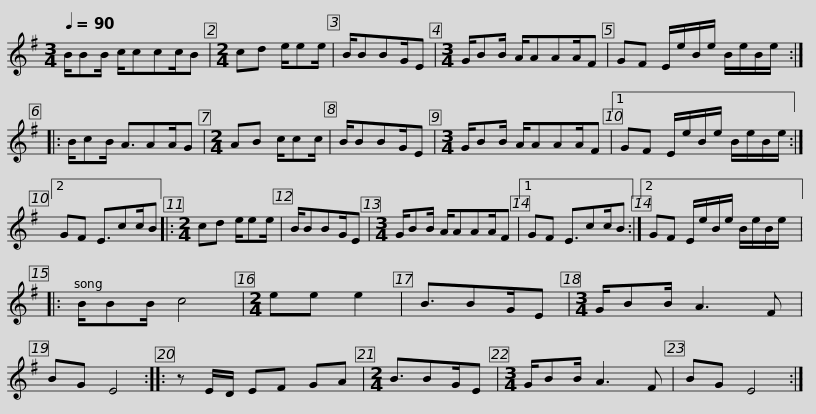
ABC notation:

X:1
L:1/8
Q:1/4=90
M:3/4
I:linebreak $
K:Emin
V:1 treble
V:1
 B/BB/ c/ccc/B |[M:2/4] cd e/ee/ | B/BBG/E |[M:3/4] G/BB/ A/AAA/F | GF E/e/B/e/ B/e/B/e/ ::$ %5
 B/cB/ A3/2AA/G |[M:2/4] AB c/cc/ | B/BBG/E |[M:3/4] G/BB/ A/AAA/F |1 GF E/e/B/e/ B/e/B/e/ :|2 %10
 GF E3/2cc/B |:$[M:2/4] cd e/ee/ | B/BBG/E |[M:3/4] G/BB/ A/AAA/F |1 GF E3/2cc/B :|2 %15
 GF E/e/B/e/ B/e/B/e/ |: B/BB/ c4 |$[M:2/4] ee e2 | B3/2BG/E |[M:3/4] G/BB/ A3 F | %20
 BG E4 :: z E/D/ EF GA |[M:2/4] B3/2BG/E |[M:3/4] G/BB/ A3 F | BG E4 :| %25
